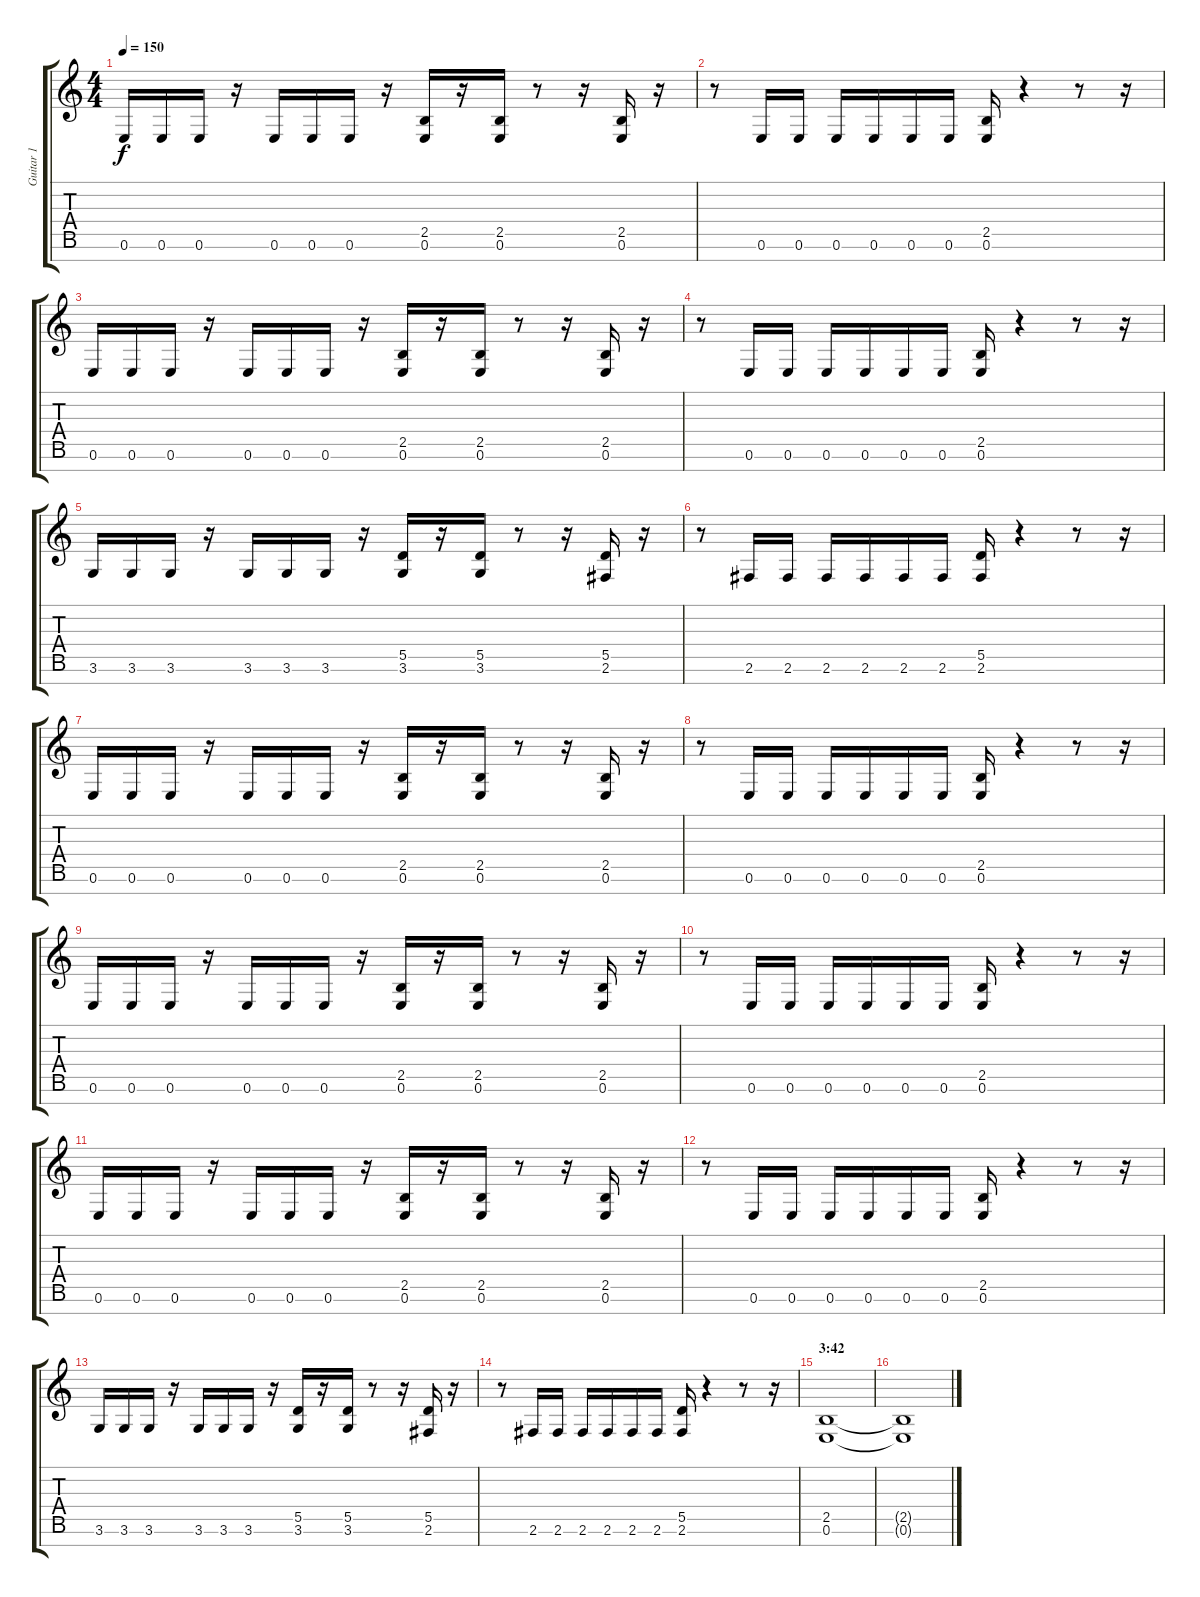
\track ("Guitar 1" "Guitar 1") {instrument distortionguitar}
\staff {score tabs}
\tuning (E4 B3 G3 D3 A2 E2 B1) {hide}
\ts (4 4)
\tempo 150
\clef g2
\ks c
0.6.16{dy f} 0.6.16 0.6.16 r.16 0.6.16 0.6.16 0.6.16 r.16 (2.5 0.6).16 r.16 (2.5 0.6).16 r.8 r.16 (2.5 0.6).16 r.16 |
r.8 0.6.16 0.6.16 0.6.16 0.6.16 0.6.16 0.6.16 (2.5 0.6).16 r.4 r.8 r.16 |
0.6.16 0.6.16 0.6.16 r.16 0.6.16 0.6.16 0.6.16 r.16 (2.5 0.6).16 r.16 (2.5 0.6).16 r.8 r.16 (2.5 0.6).16 r.16 |
r.8 0.6.16 0.6.16 0.6.16 0.6.16 0.6.16 0.6.16 (2.5 0.6).16 r.4 r.8 r.16 |
3.6.16 3.6.16 3.6.16 r.16 3.6.16 3.6.16 3.6.16 r.16 (5.5 3.6).16 r.16 (5.5 3.6).16 r.8 r.16 (5.5 2.6).16 r.16 |
r.8 2.6.16 2.6.16 2.6.16 2.6.16 2.6.16 2.6.16 (5.5 2.6).16 r.4 r.8 r.16 |
0.6.16 0.6.16 0.6.16 r.16 0.6.16 0.6.16 0.6.16 r.16 (2.5 0.6).16 r.16 (2.5 0.6).16 r.8 r.16 (2.5 0.6).16 r.16 |
r.8 0.6.16 0.6.16 0.6.16 0.6.16 0.6.16 0.6.16 (2.5 0.6).16 r.4 r.8 r.16 |
0.6.16 0.6.16 0.6.16 r.16 0.6.16 0.6.16 0.6.16 r.16 (2.5 0.6).16 r.16 (2.5 0.6).16 r.8 r.16 (2.5 0.6).16 r.16 |
r.8 0.6.16 0.6.16 0.6.16 0.6.16 0.6.16 0.6.16 (2.5 0.6).16 r.4 r.8 r.16 |
0.6.16 0.6.16 0.6.16 r.16 0.6.16 0.6.16 0.6.16 r.16 (2.5 0.6).16 r.16 (2.5 0.6).16 r.8 r.16 (2.5 0.6).16 r.16 |
r.8 0.6.16 0.6.16 0.6.16 0.6.16 0.6.16 0.6.16 (2.5 0.6).16 r.4 r.8 r.16 |
3.6.16 3.6.16 3.6.16 r.16 3.6.16 3.6.16 3.6.16 r.16 (5.5 3.6).16 r.16 (5.5 3.6).16 r.8 r.16 (5.5 2.6).16 r.16 |
r.8 2.6.16 2.6.16 2.6.16 2.6.16 2.6.16 2.6.16 (5.5 2.6).16 r.4 r.8 r.16 |
\section ("" "3:42")
(2.5 0.6).1{volume 12} |
(2.5{t} 0.6{t}).1{volume 5}
